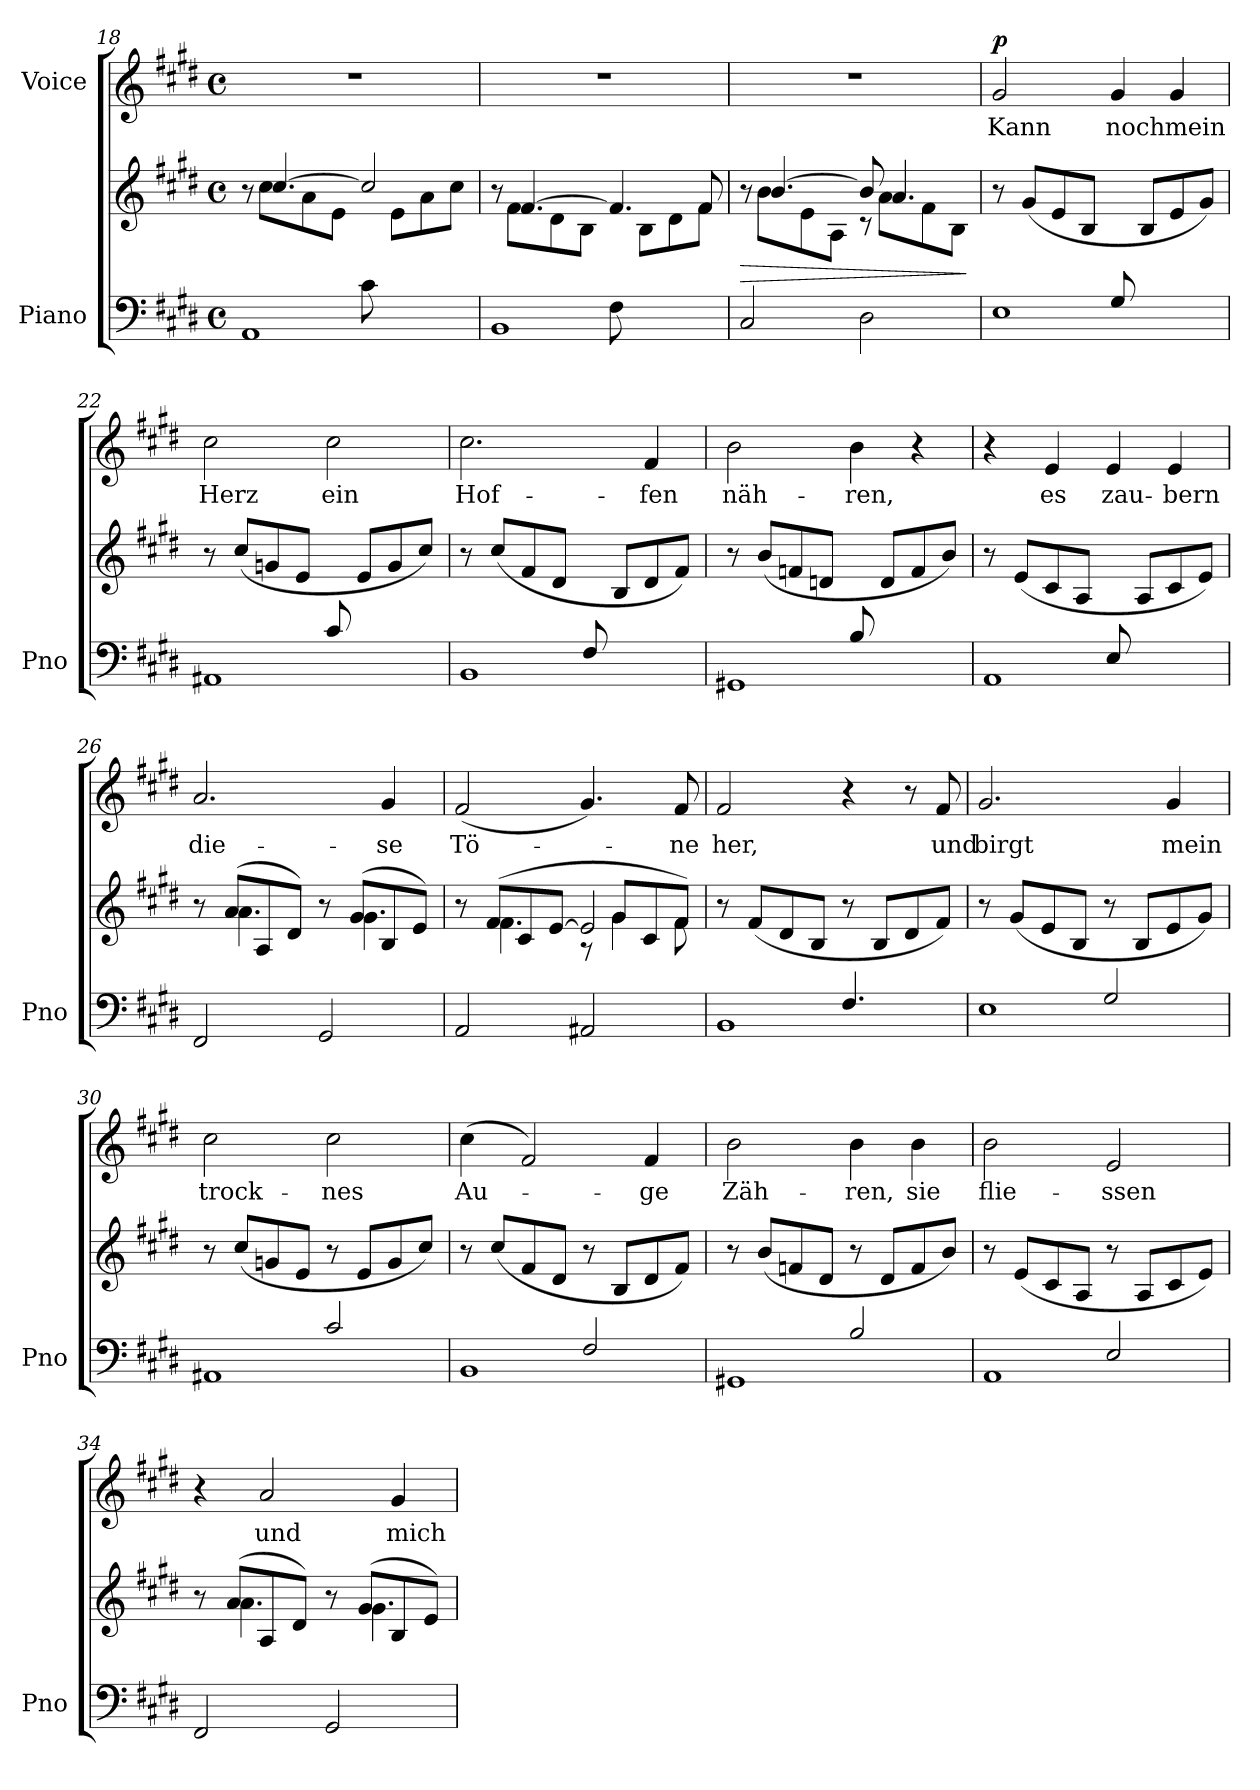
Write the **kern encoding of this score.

**kern	**kern	**dynam	**kern	**text	**dynam
*part2	*part2	*part2	*part1	*part1	*part1
*staff3	*staff2	*staff2/3	*staff1	*staff1	*staff1
*I"Piano	*	*	*I"Voice	*	*
*I'Pno	*	*	*	*	*
*clefF4	*clefG2	*	*clefG2	*	*
*k[f#c#g#d#]	*k[f#c#g#d#]	*	*k[f#c#g#d#]	*	*
*M4/4	*M4/4	*	*M4/4	*	*
*met(c)	*met(c)	*	*met(c)	*	*
=18	=18	=18	=18	=18	=18
*^	*^	*	*	*	*
2ryy	1AA	8r	8ryy	.	1r	.	.
.	.	[4.cc#/	8cc#\L	.	.	.	.
.	.	.	8a\	.	.	.	.
.	.	.	8e\J	.	.	.	.
8c#\	.	2cc#/]	8ryy	.	.	.	.
4.ryy	.	.	8e\L	.	.	.	.
.	.	.	8a\	.	.	.	.
.	.	.	8cc#\J	.	.	.	.
=19	=19	=19	=19	=19	=19	=19	=19
2ryy	1BB	8r	8ryy	.	1r	.	.
.	.	[4.f#/	8f#\L	.	.	.	.
.	.	.	8d#\	.	.	.	.
.	.	.	8B\J	.	.	.	.
8F#\	.	4.f#/]	8ryy	.	.	.	.
4.ryy	.	.	8B\L	.	.	.	.
.	.	.	8d#\	.	.	.	.
.	.	8f#/	8f#\J	.	.	.	.
*v	*v	*	*	*	*	*	*
!!LO:LB:g=z
=20	=20	=20	=20	=20	=20	=20
!	!	!	!LO:HP:b	!	!	!
2C#/	8r	8ryy	>	1r	.	.
.	[4.b/	8b\L	.	.	.	.
.	.	8e\	.	.	.	.
.	.	8A\J	.	.	.	.
2D#\	8b/]	8r	.	.	.	.
.	4.a/	8a\L	.	.	.	.
.	.	8f#\	.	.	.	.
.	.	8B\J	.	.	.	.
*	*v	*v	*	*	*	*
.	.	]	.	.	.
!!LO:LB:g=z
=21	=21	=21	=21	=21	=21
*^	*	*	*	*	*
!	!	!	!	!	!LO:LY:b	!LO:DY:a
2ryy	1E	8r	.	2g#/	Kann	p
.	.	(8g#/L	.	.	.	.
.	.	8e/	.	.	.	.
.	.	8B/J	.	.	.	.
!	!	!	!	!	!LO:LY:b	!
8G#/	.	8ryy	.	4g#/	noch	.
4.ryy	.	8B/L	.	.	.	.
!	!	!	!	!	!LO:LY:b	!
.	.	8e/	.	4g#/	mein	.
.	.	8g#/J)	.	.	.	.
=22	=22	=22	=22	=22	=22	=22
!	!	!	!	!	!LO:LY:b	!
2ryy	1AA#X	8r	.	2cc#\	Herz	.
.	.	(8cc#/L	.	.	.	.
.	.	8gn/	.	.	.	.
.	.	8e/J	.	.	.	.
!	!	!	!	!	!LO:LY:b	!
8c#/	.	8ryy	.	2cc#\	ein	.
4.ryy	.	8e/L	.	.	.	.
.	.	8g/	.	.	.	.
.	.	8cc#/J)	.	.	.	.
=23	=23	=23	=23	=23	=23	=23
!	!	!	!	!	!LO:LY:b	!
2ryy	1BB	8r	.	2.cc#\	Hof-	.
.	.	(8cc#/L	.	.	.	.
.	.	8f#/	.	.	.	.
.	.	8d#/J	.	.	.	.
8F#/	.	8ryy	.	.	.	.
4.ryy	.	8B/L	.	.	.	.
!	!	!	!	!	!LO:LY:b	!
.	.	8d#/	.	4f#/	-fen	.
.	.	8f#/J)	.	.	.	.
=24	=24	=24	=24	=24	=24	=24
!	!	!	!	!	!LO:LY:b	!
2ryy	1GG#X	8r	.	2b\	näh-	.
.	.	(8b/L	.	.	.	.
.	.	8fn/	.	.	.	.
.	.	8dn/J	.	.	.	.
!	!	!	!	!	!LO:LY:b	!
8B/	.	8ryy	.	4b\	-ren,	.
4.ryy	.	8d/L	.	.	.	.
.	.	8f/	.	4r	.	.
.	.	8b/J)	.	.	.	.
!!LO:LB:g=z
=25	=25	=25	=25	=25	=25	=25
2ryy	1AA	8r	.	4r	.	.
.	.	(8e/L	.	.	.	.
!	!	!	!	!	!LO:LY:b	!
.	.	8c#/	.	4e/	es	.
.	.	8A/J	.	.	.	.
!	!	!	!	!	!LO:LY:b	!
8E/	.	8ryy	.	4e/	zau-	.
4.ryy	.	8A/L	.	.	.	.
!	!	!	!	!	!LO:LY:b	!
.	.	8c#/	.	4e/	-bern	.
.	.	8e/J)	.	.	.	.
*v	*v	*	*	*	*	*
!!LO:PB:g=z
=26	=26	=26	=26	=26	=26
*	*^	*	*	*	*
!	!	!	!	!	!LO:LY:b	!
2FF#/	8r	8ryy	.	2.a/	die-	.
.	(<8a/L	4.a\	.	.	.	.
.	8A/	.	.	.	.	.
.	8d#/J)	.	.	.	.	.
2GG#/	8r	8ryy	.	.	.	.
.	(<8g#/L	4.g#\	.	.	.	.
!	!	!	!	!	!LO:LY:b	!
.	8B/	.	.	4g#/	-se	.
.	8e/J)	.	.	.	.	.
=27	=27	=27	=27	=27	=27	=27
*	*	*^	*	*	*	*
!	!	!	!	!	!	!LO:LY:b	!
2AA/	8r	8ryy	2ryy	.	(2f#/	Tö-	.
.	(<8f#/L	4.f#\	.	.	.	.	.
.	8c#/	.	.	.	.	.	.
.	[<8e/J	.	.	.	.	.	.
2AA#X/	2e/]	8ryy	8r	.	4.g#/)	.	.
.	.	4g#\	8g#/L	.	.	.	.
.	.	.	8c#/	.	.	.	.
!	!	!	!	!	!	!LO:LY:b	!
.	.	8f#\	8f#/J)	.	8f#/	-ne	.
=28	=28	=28	=28	=28	=28	=28	=28
*^	*	*	*	*	*	*	*
!	!	!	!	!	!	!	!LO:LY:b	!
*	*	*v	*v	*v	*	*	*	*
2ryy	1BB	8r	.	2f#/	her,	.
.	.	(8f#/L	.	.	.	.
.	.	8d#/	.	.	.	.
.	.	8B/J	.	.	.	.
4.F#/	.	8r	.	4r	.	.
.	.	8B/L	.	.	.	.
.	.	8d#/	.	8r	.	.
!	!	!	!	!	!LO:LY:b	!
8ryy	.	8f#/J)	.	8f#/	und	.
=29	=29	=29	=29	=29	=29	=29
!	!	!	!	!	!LO:LY:b	!
2ryy	1E	8r	.	2.g#/	birgt	.
.	.	(8g#/L	.	.	.	.
.	.	8e/	.	.	.	.
.	.	8B/J	.	.	.	.
2G#/	.	8r	.	.	.	.
.	.	8B/L	.	.	.	.
!	!	!	!	!	!LO:LY:b	!
.	.	8e/	.	4g#/	mein	.
.	.	8g#/J)	.	.	.	.
!!LO:LB:g=z
=30	=30	=30	=30	=30	=30	=30
!	!	!	!	!	!LO:LY:b	!
2ryy	1AA#X	8r	.	2cc#\	trock-	.
.	.	(8cc#/L	.	.	.	.
.	.	8gn/	.	.	.	.
.	.	8e/J	.	.	.	.
!	!	!	!	!	!LO:LY:b	!
2c#/	.	8r	.	2cc#\	-nes	.
.	.	8e/L	.	.	.	.
.	.	8g/	.	.	.	.
.	.	8cc#/J)	.	.	.	.
!!LO:LB:g=z
=31	=31	=31	=31	=31	=31	=31
!	!	!	!	!	!LO:LY:b	!
2ryy	1BB	8r	.	(4cc#\	Au-	.
.	.	(8cc#/L	.	.	.	.
.	.	8f#/	.	2f#/)	.	.
.	.	8d#/J	.	.	.	.
2F#/	.	8r	.	.	.	.
.	.	8B/L	.	.	.	.
!	!	!	!	!	!LO:LY:b	!
.	.	8d#/	.	4f#/	-ge	.
.	.	8f#/J)	.	.	.	.
=32	=32	=32	=32	=32	=32	=32
!	!	!	!	!	!LO:LY:b	!
2ryy	1GG#X	8r	.	2b\	Zäh-	.
.	.	(8b/L	.	.	.	.
.	.	8fn/	.	.	.	.
.	.	8d#/J	.	.	.	.
!	!	!	!	!	!LO:LY:b	!
2B/	.	8r	.	4b\	-ren,	.
.	.	8d#/L	.	.	.	.
!	!	!	!	!	!LO:LY:b	!
.	.	8f/	.	4b\	sie	.
.	.	8b/J)	.	.	.	.
=33	=33	=33	=33	=33	=33	=33
!	!	!	!	!	!LO:LY:b	!
2ryy	1AA	8r	.	2b\	flie-	.
.	.	(8e/L	.	.	.	.
.	.	8c#/	.	.	.	.
.	.	8A/J	.	.	.	.
!	!	!	!	!	!LO:LY:b	!
2E/	.	8r	.	2e/	-ssen	.
.	.	8A/L	.	.	.	.
.	.	8c#/	.	.	.	.
.	.	8e/J)	.	.	.	.
*v	*v	*	*	*	*	*
=34	=34	=34	=34	=34	=34
*	*^	*	*	*	*
2FF#/	8r	8ryy	.	4r	.	.
.	(<8a/L	4.a\	.	.	.	.
!	!	!	!	!	!LO:LY:b	!
.	8A/	.	.	2a/	und	.
.	8d#/J)	.	.	.	.	.
2GG#/	8r	8ryy	.	.	.	.
.	(<8g#/L	4.g#\	.	.	.	.
!	!	!	!	!	!LO:LY:b	!
.	8B/	.	.	4g#/	mich	.
.	8e/J)	.	.	.	.	.
*	*v	*v	*	*	*	*
=	=	=	=	=	=
*-	*-	*-	*-	*-	*-
